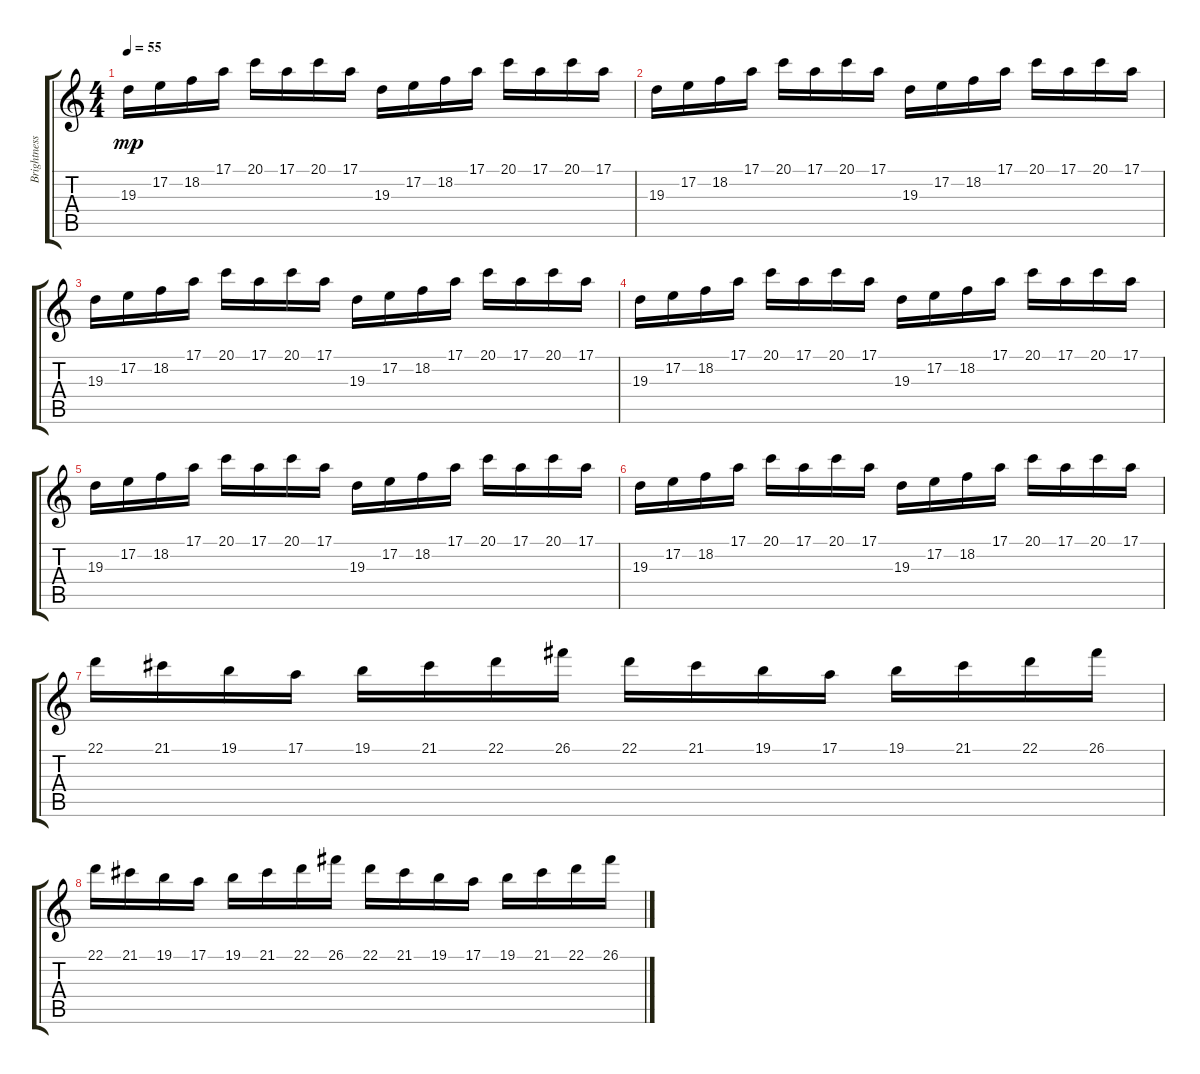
\track ("Brightness          " "Brightness") {instrument fx5brightness}
\staff {score tabs}
\tuning (E4 B3 G3 D3 A2 E2) {hide}
\ts (4 4)
\tempo 55
\clef g2
\ks c
19.3.16{dy mp} 17.2.16 18.2.16 17.1.16 20.1.16 17.1.16 20.1.16 17.1.16 19.3.16 17.2.16 18.2.16 17.1.16 20.1.16 17.1.16 20.1.16 17.1.16 |
19.3.16 17.2.16 18.2.16 17.1.16 20.1.16 17.1.16 20.1.16 17.1.16 19.3.16 17.2.16 18.2.16 17.1.16 20.1.16 17.1.16 20.1.16 17.1.16 |
19.3.16 17.2.16 18.2.16 17.1.16 20.1.16 17.1.16 20.1.16 17.1.16 19.3.16 17.2.16 18.2.16 17.1.16 20.1.16 17.1.16 20.1.16 17.1.16 |
19.3.16 17.2.16 18.2.16 17.1.16 20.1.16 17.1.16 20.1.16 17.1.16 19.3.16 17.2.16 18.2.16 17.1.16 20.1.16 17.1.16 20.1.16 17.1.16 |
19.3.16 17.2.16 18.2.16 17.1.16 20.1.16 17.1.16 20.1.16 17.1.16 19.3.16 17.2.16 18.2.16 17.1.16 20.1.16 17.1.16 20.1.16 17.1.16 |
19.3.16 17.2.16 18.2.16 17.1.16 20.1.16 17.1.16 20.1.16 17.1.16 19.3.16 17.2.16 18.2.16 17.1.16 20.1.16 17.1.16 20.1.16 17.1.16 |
22.1.16 21.1.16 19.1.16 17.1.16 19.1.16 21.1.16 22.1.16 26.1.16 22.1.16 21.1.16 19.1.16 17.1.16 19.1.16 21.1.16 22.1.16 26.1.16 |
22.1.16 21.1.16 19.1.16 17.1.16 19.1.16 21.1.16 22.1.16 26.1.16 22.1.16 21.1.16 19.1.16 17.1.16 19.1.16 21.1.16 22.1.16 26.1.16
